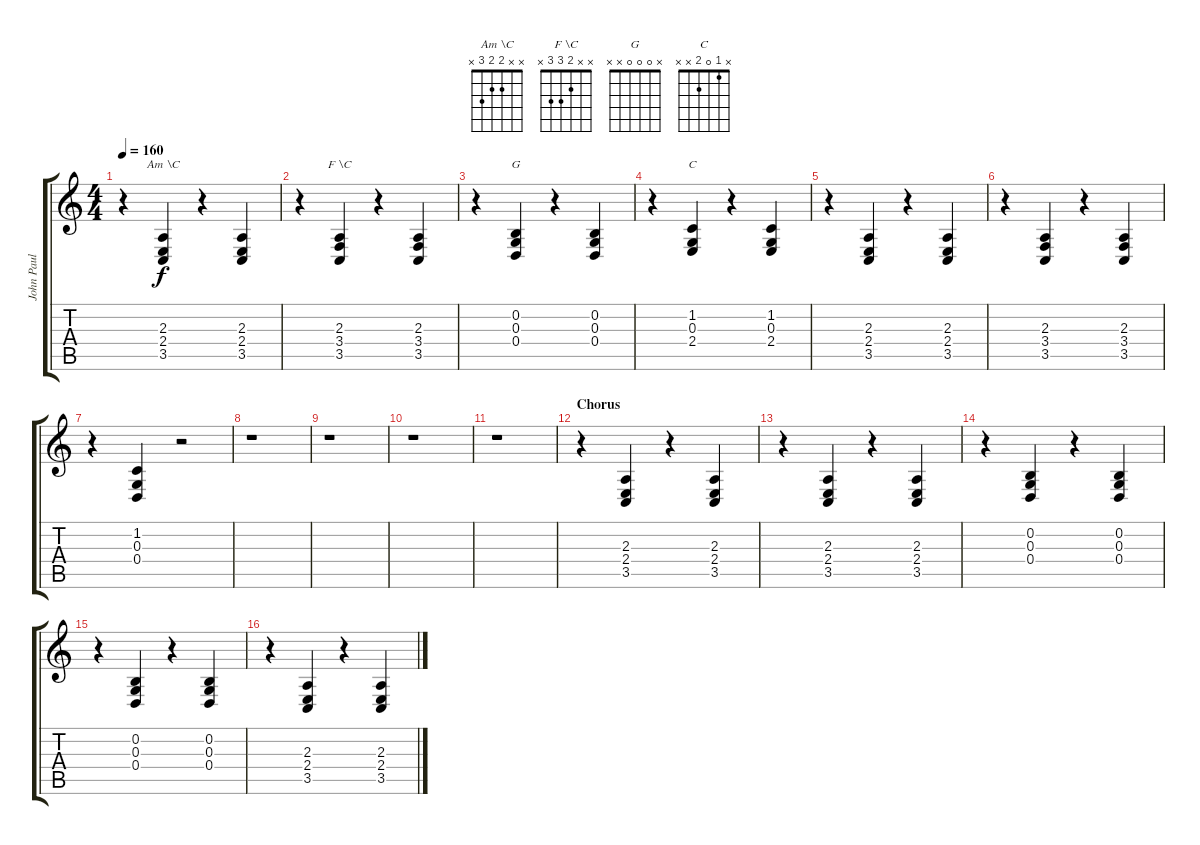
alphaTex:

\track ("John Paul Jones - Piano" "John Paul ") {instrument electricpiano1}
\staff {score tabs}
\tuning (E4 B3 G3 D3 A2 E2) {hide}
\chord ("Am \\C" x x 2 2 3 x)
\chord ("F \\C" x x 2 3 3 x)
\chord ("G" x 0 0 0 x x)
\chord ("C" x 1 0 2 x x)
\ts (4 4)
\tempo 160
\clef g2
\ks c
r.4{dy f} (2.3 2.4 3.5).4{ch "Am \\C"} r.4 (2.3 2.4 3.5).4 |
r.4 (2.3 3.4 3.5).4{ch "F \\C"} r.4 (2.3 3.4 3.5).4 |
r.4 (0.2 0.3 0.4).4{ch "G"} r.4 (0.2 0.3 0.4).4 |
r.4 (1.2 0.3 2.4).4{ch "C"} r.4 (1.2 0.3 2.4).4 |
r.4 (2.3 2.4 3.5).4 r.4 (2.3 2.4 3.5).4 |
r.4 (2.3 3.4 3.5).4 r.4 (2.3 3.4 3.5).4 |
r.4 (1.2 0.3 0.4).4 r.2 |
r.1 |
r.1 |
r.1 |
r.1 |
\section ("" "Chorus")
r.4 (2.3 2.4 3.5).4 r.4 (2.3 2.4 3.5).4 |
r.4 (2.3 2.4 3.5).4 r.4 (2.3 2.4 3.5).4 |
r.4 (0.2 0.3 0.4).4 r.4 (0.2 0.3 0.4).4 |
r.4 (0.2 0.3 0.4).4 r.4 (0.2 0.3 0.4).4 |
r.4 (2.3 2.4 3.5).4 r.4 (2.3 2.4 3.5).4
